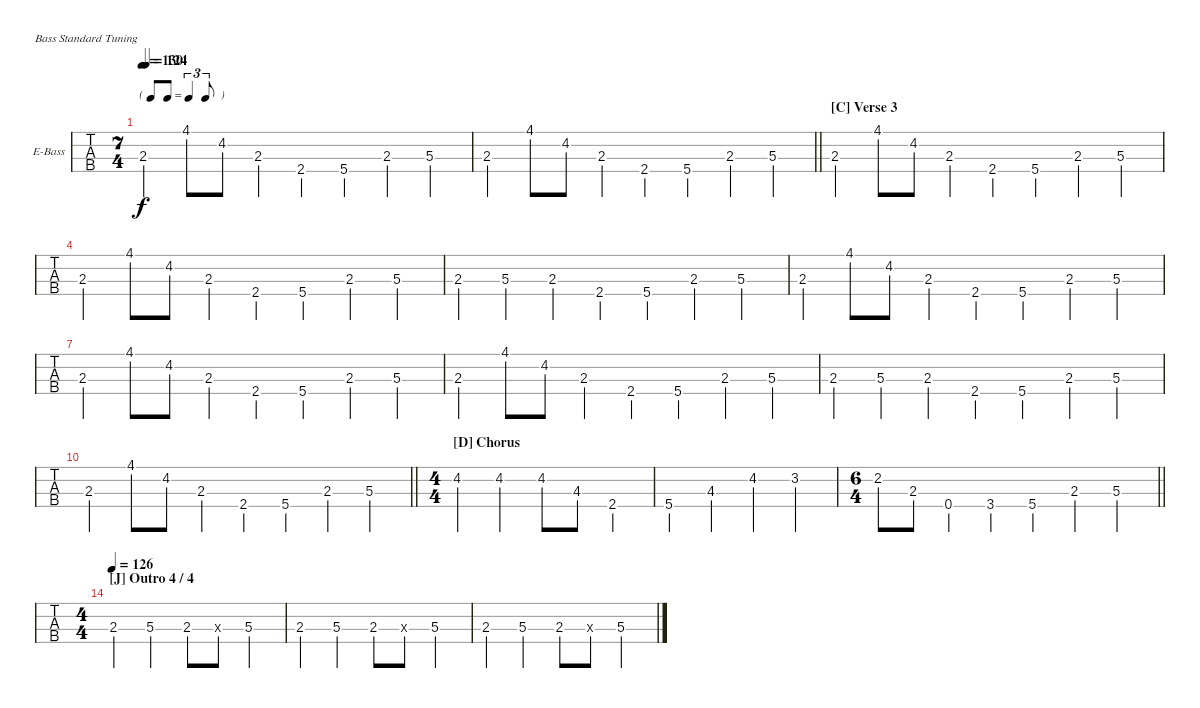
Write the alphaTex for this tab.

\bracketExtendMode nobrackets
\firstSystemTrackNameOrientation horizontal
\otherSystemsTrackNameOrientation horizontal
\defaultBarNumberDisplay FirstOfSystem
\track ("Bass" "E-Bass") {instrument electricbassfinger}
\staff {tabs}
\tuning (G2 D2 A1 E1)
\ts (7 4)
\beaming (8 6 4 4)
\tf triplet8th
\tempo 130
\tempo (124 0.0125)
\clef f4
\ks d
2.3.4{dy f} 4.1.8 4.2.8 2.3{st}.4 2.4.4 5.4.4 2.3{st}.4 5.3.4 |
\barLineRight lightlight
2.3.4 4.1.8 4.2.8 2.3{st}.4 2.4.4 5.4.4 2.3{st}.4 5.3.4 |
\section ("C" "Verse 3")
\scale
0.276119 2.3.4 4.1.8 4.2.8 2.3{st}.4 2.4.4 5.4.4 2.3{st}.4 5.3.4 |
\scale
0.248369 2.3.4 4.1.8 4.2.8 2.3{st}.4 2.4.4 5.4.4 2.3{st}.4 5.3.4 |
\scale
0.199326 2.3{st}.4 5.3.4 2.3{st}.4 2.4.4 5.4.4 2.3{st}.4 5.3.4 |
\scale
0.276119 2.3.4 4.1.8 4.2.8 2.3{st}.4 2.4.4 5.4.4 2.3{st}.4 5.3.4 |
\scale
0.276119 2.3.4 4.1.8 4.2.8 2.3{st}.4 2.4.4 5.4.4 2.3{st}.4 5.3.4 |
\scale
0.240044 2.3.4 4.1.8 4.2.8 2.3{st}.4 2.4.4 5.4.4 2.3{st}.4 5.3.4 |
\scale
0.207631 2.3{st}.4 5.3.4 2.3{st}.4 2.4.4 5.4.4 2.3{st}.4 5.3.4 |
\scale
0.276119
\barLineRight lightlight
2.3.4 4.1.8 4.2.8 2.3{st}.4 2.4.4 5.4.4 2.3{st}.4 5.3.4 |
\ts (4 4)
\beaming (8 2 2 2 2)
\section ("D" "Chorus")
4.2.4 4.2.4 4.2{st}.8 4.3.8 2.4.4 |
5.4.4 4.3.4 4.2{st}.4 3.2{st}.4 |
\ts (6 4)
\beaming (8 6 6)
\barLineRight lightlight
2.2.8 2.3.8 0.4.4 3.4.4 5.4.4 2.3.4 5.3.4 |
\ts (4 4)
\beaming (8 2 2 2 2)
\section ("J" "Outro 4 / 4")
\tempo 126
2.3.4 5.3.4 2.3.8 0.3{x}.8 5.3.4 |
2.3.4 5.3.4 2.3.8 0.3{x}.8 5.3.4 |
2.3.4 5.3.4 2.3.8 0.3{x}.8 5.3.4
